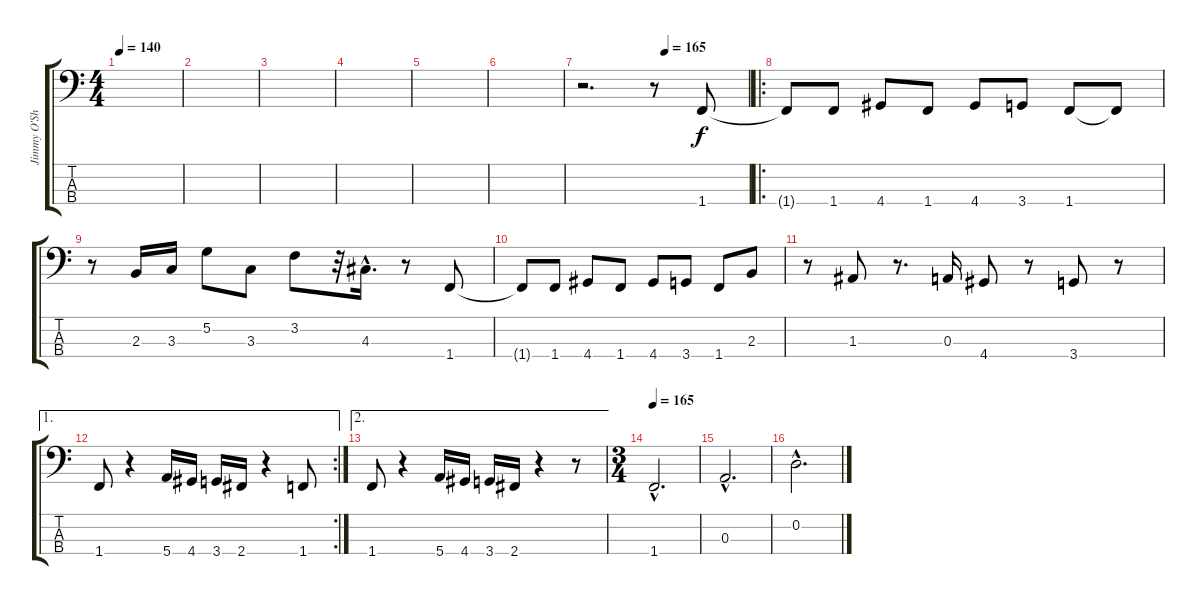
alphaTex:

\track ("Jimmy O'Shea" "Jimmy O'Sh") {instrument synthbass2}
\staff {score tabs}
\tuning (G2 D2 A1 E1) {hide}
\ts (4 4)
\tempo 140
\clef f4
\ks c
|
|
|
|
|
|
\tempo (165 0.5)
r.2{d} r.8 1.4.8 |
\ro
1.4{t}.8 1.4.8 4.4.8 1.4.8 4.4.8 3.4.8 1.4.8 1.4{t}.8 |
r.8 2.3.16 3.3.16 5.2.8 3.3.8 3.2.8 r.32 4.3{hac}.16{d} r.8 1.4.8 |
1.4{t}.8 1.4.8 4.4.8 1.4.8 4.4.8 3.4.8 1.4.8 2.3.8 |
r.8 1.3.8 r.8{d} 0.3.16 4.4.8 r.8 3.4.8 r.8 |
\ae 1
\rc 2
1.4.8 r.4 5.4.16 4.4.16 3.4.16 2.4.16 r.4 1.4.8 |
\ae 2
1.4.8 r.4 5.4.16 4.4.16 3.4.16 2.4.16 r.4 r.8 |
\ts (3 4)
\tempo 165
1.4{hac}.2{d} |
0.3{hac}.2{d} |
0.2{hac}.2{d}
